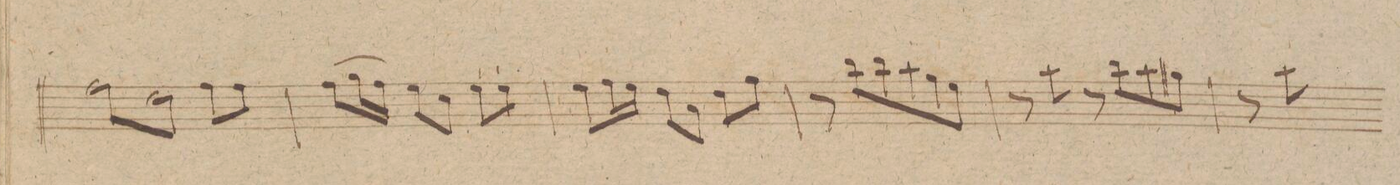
**kern	**dynam
*I"Violino 1mo	*
*clefG2	*
*k[f#c#]	*
*M3/4	*
*tremolo	*
8ff#\L	.
8dd\	.
8ff#\	.
8dd\J	.
*Xtremolo	*
8ff#\L	.
8ff#\J	.
=61	=61
(8ff#\L	.
16gg\L	.
16ff#\JJ)	.
8ee\L	.
8cc#\J	.
8ee|\L	.
8ee|\J	.
=62	=62
8ee\L	.
16ff#\L	.
16ee\JJ	.
8dd\L	.
8a\J	.
8dd\L	.
8ff#\J	.
=63	=63
8r	.
8bb\L	.
8bb\	.
8aa\	.
8gg\	.
8ee\J	.
=64	=64
8r	.
8aa\	.
8r	.
8bb\L	.
8aa\	.
8gg#X\J	.
=65	=65
8r	.
8aa\	.
*-	*-
